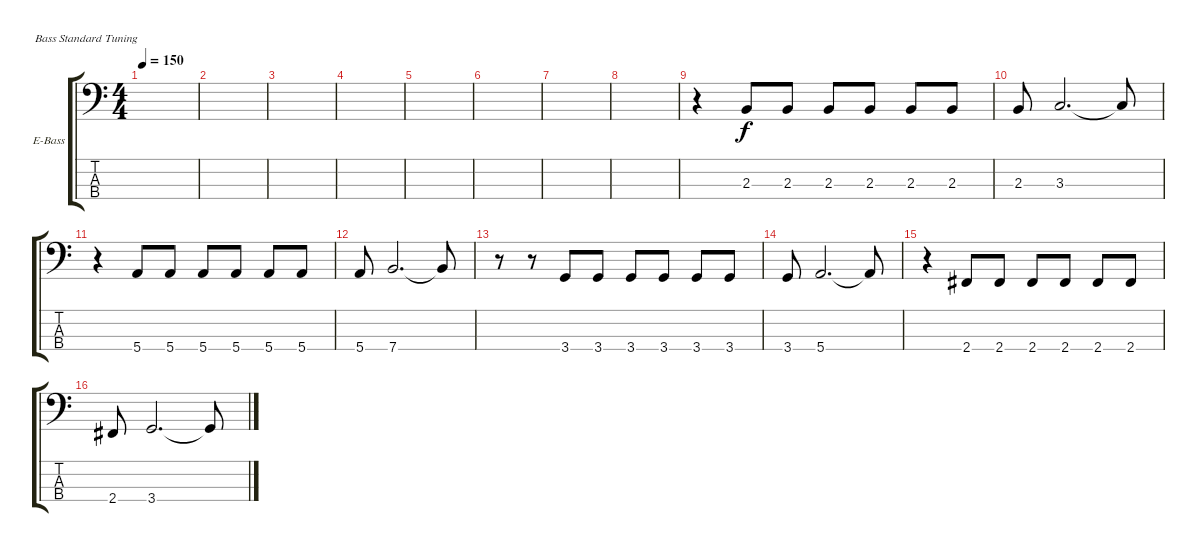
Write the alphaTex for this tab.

\defaultSystemsLayout 4
\bracketExtendMode groupsimilarinstruments
\firstSystemTrackNameOrientation horizontal
\otherSystemsTrackNameOrientation horizontal
\track ("А. Андреев (гитара)" "E-Bass") {instrument electricbassfinger}
\staff {score tabs}
\tuning (G2 D2 A1 E1)
\ts (4 4)
\tempo 150
\clef f4
\ks c
|
|
|
|
|
|
|
|
r.4 2.3.8 2.3.8 2.3.8 2.3.8 2.3.8 2.3.8 |
2.3.8 3.3.2{d} 3.3{t}.8 |
r.4 5.4.8 5.4.8 5.4.8 5.4.8 5.4.8 5.4.8 |
5.4.8 7.4.2{d} 7.4{t}.8 |
r.8 r.8 3.4.8 3.4.8 3.4.8 3.4.8 3.4.8 3.4.8 |
3.4.8 5.4.2{d} 5.4{t}.8 |
r.4 2.4.8 2.4.8 2.4.8 2.4.8 2.4.8 2.4.8 |
2.4.8 3.4.2{d} 3.4{t}.8
